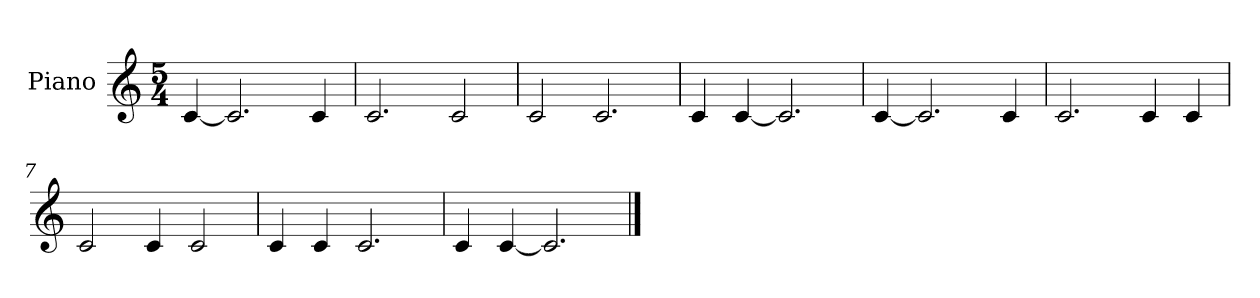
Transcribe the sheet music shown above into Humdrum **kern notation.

**kern
*part1
*staff1
*I"Piano
*I'Pno.
*clefG2
*k[]
*M5/4
*MM90
=1
[4c/
2.c/]
4c/
=2
2.c/
2c/
=3
2c/
2.c/
=4
4c/
[4c/
2.c/]
=5
[4c/
2.c/]
4c/
=6
2.c/
4c/
4c/
=7
2c/
4c/
2c/
=8
4c/
4c/
2.c/
=9
4c/
[4c/
2.c/]
==
*-
